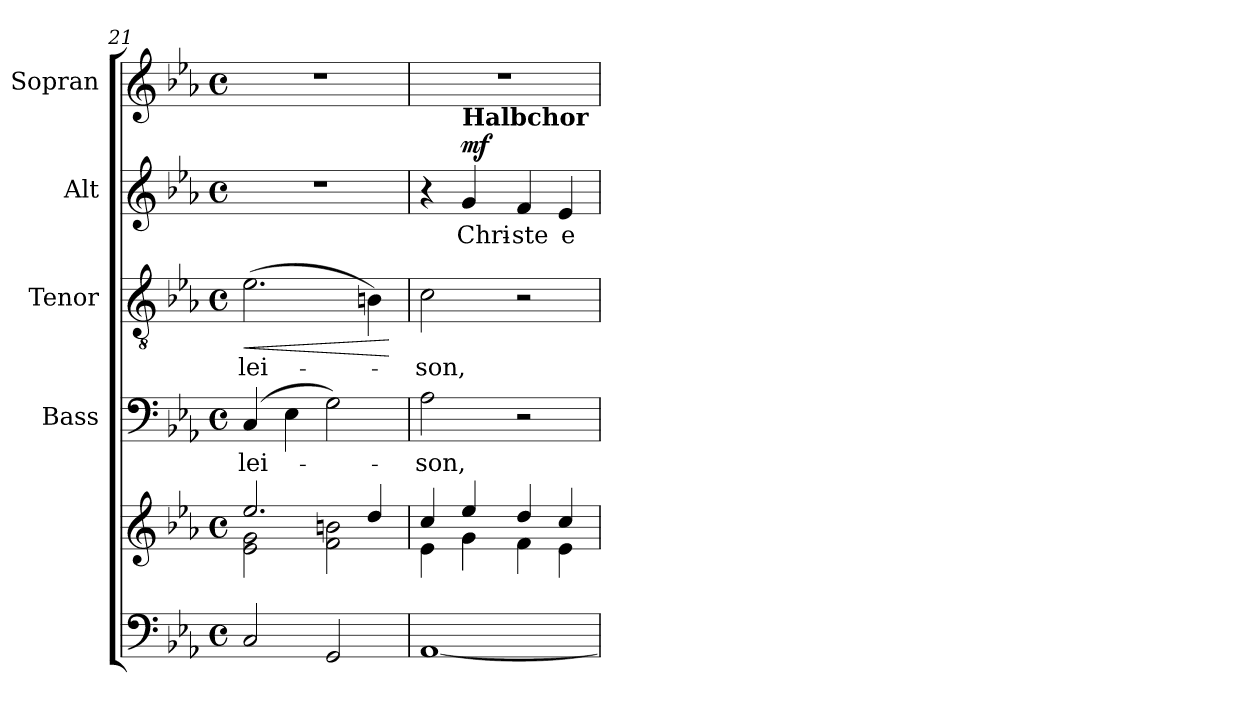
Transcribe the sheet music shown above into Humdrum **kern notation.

**kern	**kern	**kern	**text	**kern	**text	**dynam	**kern	**text	**dynam	**kern
*part5	*part5	*part4	*part4	*part3	*part3	*part3	*part2	*part2	*part2	*part1
*staff6	*staff5	*staff4	*staff4	*staff3	*staff3	*staff3	*staff2	*staff2	*staff2	*staff1
*	*	*I"Bass	*	*I"Tenor	*	*	*I"Alt	*	*	*I"Sopran
*	*	*I'B.	*	*I'T.	*	*	*I'A.	*	*	*I'S.
*clefF4	*clefG2	*clefF4	*	*clefGv2	*	*	*clefG2	*	*	*clefG2
*k[b-e-a-]	*k[b-e-a-]	*k[b-e-a-]	*	*k[b-e-a-]	*	*	*k[b-e-a-]	*	*	*k[b-e-a-]
*E-:	*E-:	*E-:	*	*E-:	*	*	*E-:	*	*	*E-:
*M4/4	*M4/4	*M4/4	*	*M4/4	*	*	*M4/4	*	*	*M4/4
*met(c)	*met(c)	*met(c)	*	*met(c)	*	*	*met(c)	*	*	*met(c)
=21	=21	=21	=21	=21	=21	=21	=21	=21	=21	=21
*	*^	*	*	*	*	*	*	*	*	*
!	!	!	!	!LO:LY:b	!	!LO:LY:b	!LO:HP:b	!	!	!	!
2C/	2.ee-/	2e-\ 2g\	(4C/	-lei-	(>2.e-\	-lei-	<	1r	.	.	1r
.	.	.	4E-\	.	.	.	.	.	.	.	.
2GG/	.	2f\ 2bn\	2G\)	.	.	.	.	.	.	.	.
.	4dd/	.	.	.	4Bn\)	.	.	.	.	.	.
*	*v	*v	*	*	*	*	*	*	*	*	*
.	.	.	.	.	.	[	.	.	.	.
!!LO:PB:g=z
=22	=22	=22	=22	=22	=22	=22	=22	=22	=22	=22
*	*^	*	*	*	*	*	*	*	*	*
!	!	!	!	!LO:LY:b	!	!LO:LY:b	!	!	!	!	!
[1AA-	4cc/	4e-\	2A-\	-son,	2c\	-son,	.	4r	.	.	1r
!	!	!	!	!	!	!	!	!LO:TX:a:B:t=Halbchor	!	!	!
!	!	!	!	!	!	!	!	!	!LO:LY:b	!LO:DY:a	!
.	4ee-/	4g\	.	.	.	.	.	4g/	Chri-	mf	.
!	!	!	!	!	!	!	!	!	!LO:LY:b	!	!
.	4dd/	4f\	2r	.	2r	.	.	4f/	-ste	.	.
!	!	!	!	!	!	!	!	!	!LO:LY:b	!	!
.	4cc/	4e-\	.	.	.	.	.	4e-/	e-	.	.
*	*v	*v	*	*	*	*	*	*	*	*	*
=	=	=	=	=	=	=	=	=	=	=
*-	*-	*-	*-	*-	*-	*-	*-	*-	*-	*-
